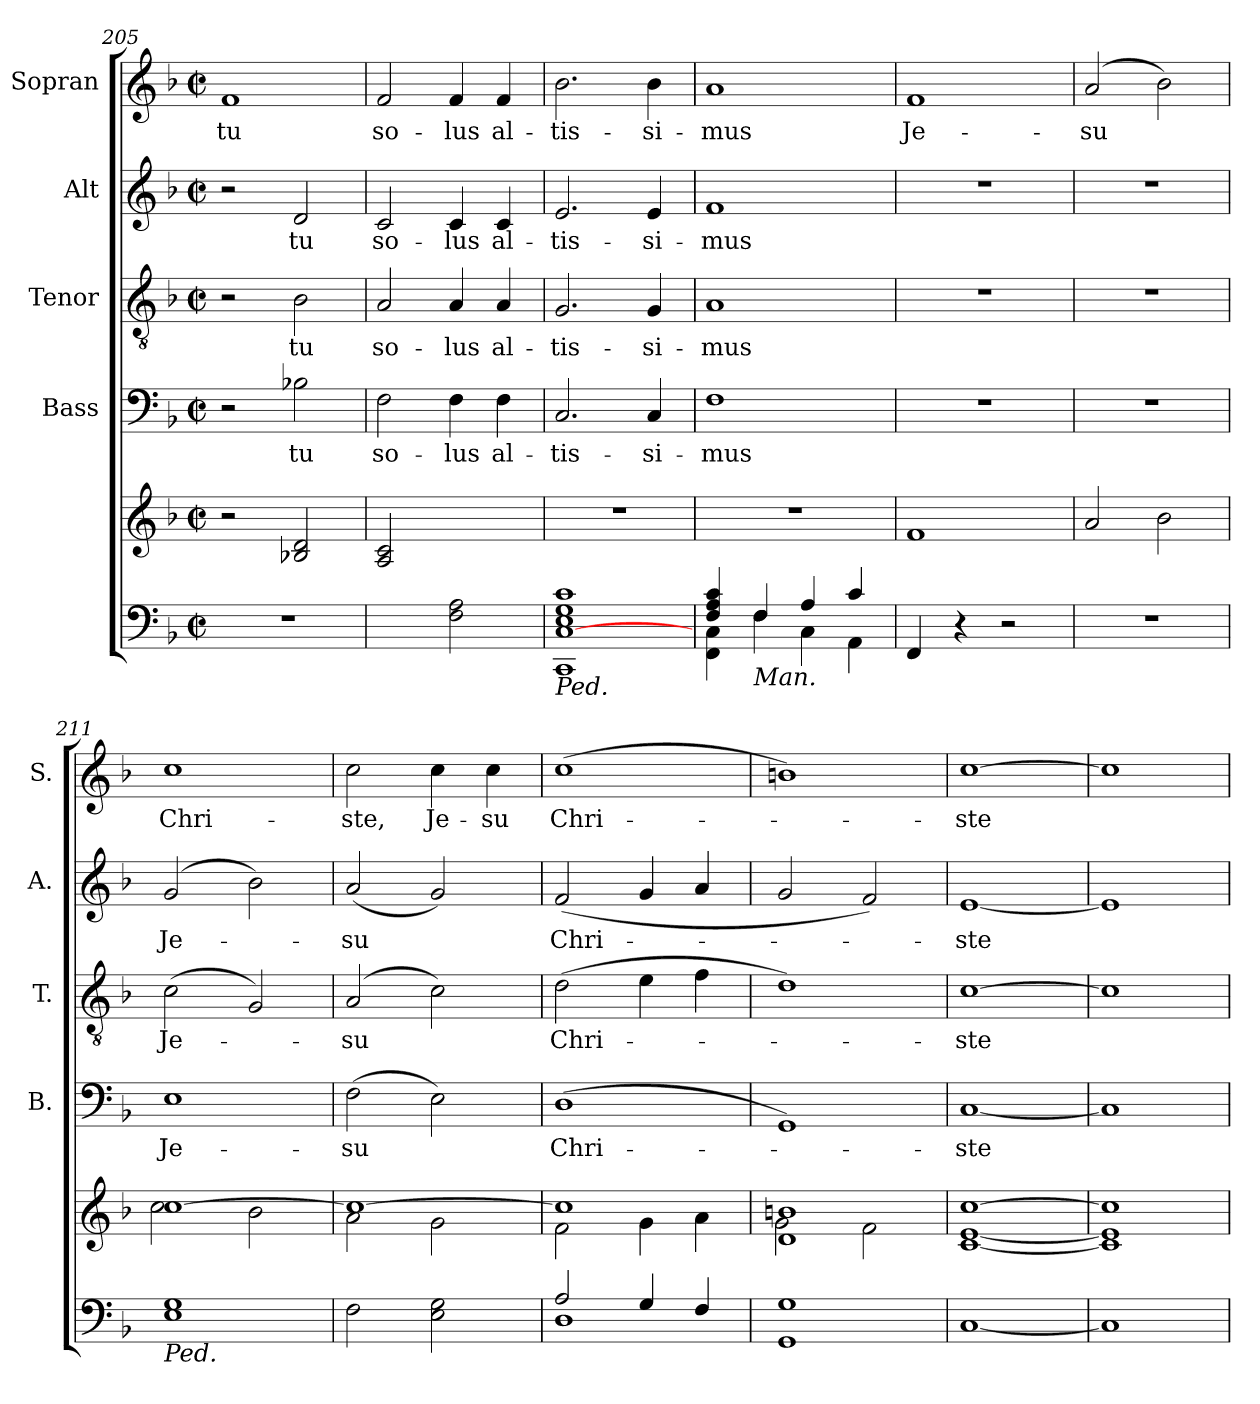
**kern	**kern	**kern	**text	**kern	**text	**kern	**text	**kern	**text
*part5	*part5	*part4	*part4	*part3	*part3	*part2	*part2	*part1	*part1
*staff6	*staff5	*staff4	*staff4	*staff3	*staff3	*staff2	*staff2	*staff1	*staff1
*	*	*I"Bass	*	*I"Tenor	*	*I"Alt	*	*I"Sopran	*
*	*	*I'B.	*	*I'T.	*	*I'A.	*	*I'S.	*
*clefF4	*clefG2	*clefF4	*	*clefGv2	*	*clefG2	*	*clefG2	*
*k[b-]	*k[b-]	*k[b-]	*	*k[b-]	*	*k[b-]	*	*k[b-]	*
*F:	*F:	*F:	*	*F:	*	*F:	*	*F:	*
*M2/2	*M2/2	*M2/2	*	*M2/2	*	*M2/2	*	*M2/2	*
*met(c|)	*met(c|)	*met(c|)	*	*met(c|)	*	*met(c|)	*	*met(c|)	*
=205	=205	=205	=205	=205	=205	=205	=205	=205	=205
!	!	!	!	!	!	!	!	!	!LO:LY:b
1r	2r	2r	.	2r	.	2r	.	1f	tu
!	!	!	!LO:LY:b	!	!LO:LY:b	!	!LO:LY:b	!	!
.	2B-X/ 2d/	2B-X\	tu	2B-\	tu	2d/	tu	.	.
=206	=206	=206	=206	=206	=206	=206	=206	=206	=206
!	!	!	!LO:LY:b	!	!LO:LY:b	!	!LO:LY:b	!	!LO:LY:b
2ryy	2A/ 2c/	2F\	so-	2A/	so-	2c/	so-	2f/	so-
!	!	!	!LO:LY:b	!	!LO:LY:b	!	!LO:LY:b	!	!LO:LY:b
2F\ 2A\	2ryy	4F\	-lus	4A/	-lus	4c/	-lus	4f/	-lus
!	!	!	!LO:LY:b	!	!LO:LY:b	!	!LO:LY:b	!	!LO:LY:b
.	.	4F\	al-	4A/	al-	4c/	al-	4f/	al-
=207	=207	=207	=207	=207	=207	=207	=207	=207	=207
*^	*	*	*	*	*	*	*	*	*
!LO:TX:b:i:t=Ped.	!	!	!	!	!	!	!	!	!	!
!	!	!	!	!LO:LY:b	!	!LO:LY:b	!	!LO:LY:b	!	!LO:LY:b
[>1C 1E 1G 1c	1CC	1r	2.C/	-tis-	2.G/	-tis-	2.e/	-tis-	2.b-\	-tis-
!	!	!	!	!LO:LY:b	!	!LO:LY:b	!	!LO:LY:b	!	!LO:LY:b
.	.	.	4C/	-si-	4G/	-si-	4e/	-si-	4b-\	-si-
=208	=208	=208	=208	=208	=208	=208	=208	=208	=208	=208
!	!	!	!	!LO:LY:b	!	!LO:LY:b	!	!LO:LY:b	!	!LO:LY:b
4F/ 4A/ 4c/	4FF\ 4C\	1r	1F	-mus	1A	-mus	1f	-mus	1a	-mus
!LO:TX:b:i:t=Man.	!	!	!	!	!	!	!	!	!	!
4F/	4F\	.	.	.	.	.	.	.	.	.
4A/	4C\	.	.	.	.	.	.	.	.	.
4c/	4AA\	.	.	.	.	.	.	.	.	.
!!LO:LB:g=z
=209	=209	=209	=209	=209	=209	=209	=209	=209	=209	=209
!	!	!	!	!	!	!	!	!	!	!LO:LY:b
*v	*v	*	*	*	*	*	*	*	*	*
4FF/	1f	1r	.	1r	.	1r	.	1f	Je-
4r	.	.	.	.	.	.	.	.	.
2r	.	.	.	.	.	.	.	.	.
=210	=210	=210	=210	=210	=210	=210	=210	=210	=210
!	!	!	!	!	!	!	!	!	!LO:LY:b
1r	2a/	1r	.	1r	.	1r	.	(2a/	-su
.	2b-\	.	.	.	.	.	.	2b-\)	.
=211	=211	=211	=211	=211	=211	=211	=211	=211	=211
*	*^	*	*	*	*	*	*	*	*
!LO:TX:b:i:t=Ped.	!	!	!	!	!	!	!	!	!	!
!	!	!	!	!LO:LY:b	!	!LO:LY:b	!	!LO:LY:b	!	!LO:LY:b
1E 1G	[>1cc	2cc\	1E	Je-	(>2c\	Je-	(2g/	Je-	1cc	Chri-
.	.	2b-\	.	.	2G/)	.	2b-\)	.	.	.
=212	=212	=212	=212	=212	=212	=212	=212	=212	=212	=212
!	!	!	!	!LO:LY:b	!	!LO:LY:b	!	!LO:LY:b	!	!LO:LY:b
2F\	1cc_	2a\	(>2F\	-su	(2A/	-su	(<2a/	-su	2cc\	-ste,
!	!	!	!	!	!	!	!	!	!	!LO:LY:b
2E\ 2G\	.	2g\	2E\)	.	2c\)	.	2g/)	.	4cc\	Je-
!	!	!	!	!	!	!	!	!	!	!LO:LY:b
.	.	.	.	.	.	.	.	.	4cc\	-su
=213	=213	=213	=213	=213	=213	=213	=213	=213	=213	=213
*^	*	*	*	*	*	*	*	*	*	*
!	!	!	!	!	!LO:LY:b	!	!LO:LY:b	!	!LO:LY:b	!	!LO:LY:b
2A/	1D	1cc]	2f\	(>1D	Chri-	(>2d\	Chri-	(<2f/	Chri-	(>1cc	Chri-
4G/	.	.	4g\	.	.	4e\	.	4g/	.	.	.
4F/	.	.	4a\	.	.	4f\	.	4a/	.	.	.
=214	=214	=214	=214	=214	=214	=214	=214	=214	=214	=214	=214
1G	1GG	1d 1bn	2g\	1GG)	.	1d)	.	2g/	.	1bn)	.
.	.	.	2f\	.	.	.	.	2f/)	.	.	.
*v	*v	*	*	*	*	*	*	*	*	*	*
=215	=215	=215	=215	=215	=215	=215	=215	=215	=215	=215
!	!	!	!	!LO:LY:b	!	!LO:LY:b	!	!LO:LY:b	!	!LO:LY:b
*	*v	*v	*	*	*	*	*	*	*	*
[1C	[1c [1e [1cc	[1C	-ste	[1c	-ste	[1e	-ste	[1cc	-ste
=216	=216	=216	=216	=216	=216	=216	=216	=216	=216
1C]	1c] 1e] 1cc]	1C]	.	1c]	.	1e]	.	1cc]	.
=	=	=	=	=	=	=	=	=	=
*-	*-	*-	*-	*-	*-	*-	*-	*-	*-
